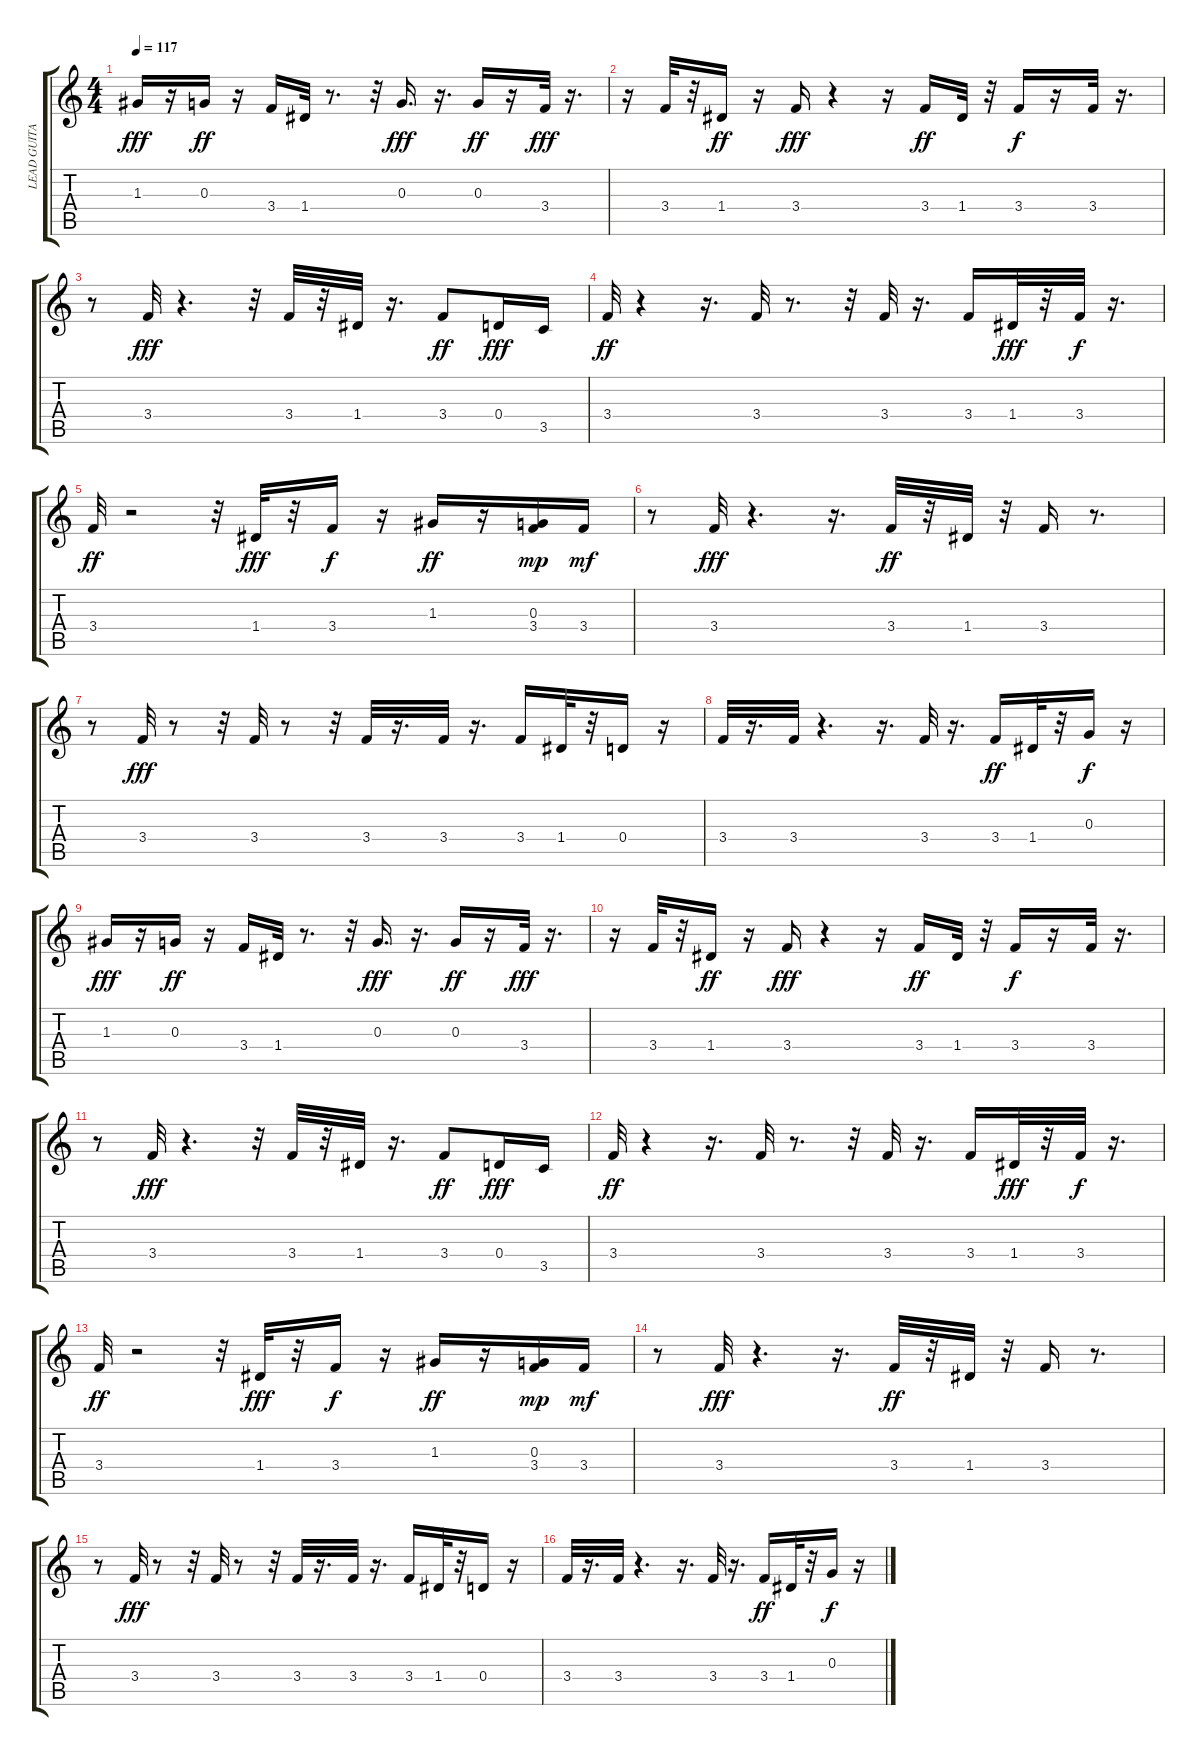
\track ("LEAD GUITAR" "LEAD GUITA") {instrument electricguitarjazz}
\staff {score tabs}
\tuning (E4 B3 G3 D3 A2 E2) {hide}
\ts (4 4)
\tempo 117
\clef g2
\ks c
1.3.16{dy fff} r.16 0.3.16{dy ff} r.16 3.4.16 1.4.32 r.8{d} r.32 0.3.16{d dy fff} r.16{d} 0.3.16{dy ff} r.16 3.4.32{dy fff} r.16{d} |
r.16 3.4.32 r.32 1.4.16{dy ff} r.16 3.4.16{dy fff} r.4 r.16 3.4.16{dy ff} 1.4.32 r.32 3.4.16{dy f} r.16 3.4.32 r.16{d} |
r.8 3.4.32{dy fff} r.4{d} r.32 3.4.32 r.32 1.4.32 r.16{d} 3.4.8{dy ff} 0.4.16{dy fff} 3.5.16 |
3.4.32{dy ff} r.4 r.16{d} 3.4.32 r.8{d} r.32 3.4.32 r.16{d} 3.4.16 1.4.32{dy fff} r.32 3.4.32{dy f} r.16{d} |
3.4.32{dy ff} r.2 r.32 1.4.32{dy fff} r.32 3.4.16{dy f} r.16 1.3.16{dy ff} r.16 (0.3 3.4).16{dy mp} 3.4.16{dy mf} |
r.8 3.4.32{dy fff} r.4{d} r.16{d} 3.4.32{dy ff} r.32 1.4.32 r.32 3.4.16 r.8{d} |
r.8 3.4.32{dy fff} r.8 r.32 3.4.32 r.8 r.32 3.4.32 r.16{d} 3.4.32 r.16{d} 3.4.16 1.4.32 r.32 0.4.16 r.16 |
3.4.32 r.16{d} 3.4.32 r.4{d} r.16{d} 3.4.32 r.16{d} 3.4.16{dy ff} 1.4.32 r.32 0.3.16{dy f} r.16 |
1.3.16{dy fff} r.16 0.3.16{dy ff} r.16 3.4.16 1.4.32 r.8{d} r.32 0.3.16{d dy fff} r.16{d} 0.3.16{dy ff} r.16 3.4.32{dy fff} r.16{d} |
r.16 3.4.32 r.32 1.4.16{dy ff} r.16 3.4.16{dy fff} r.4 r.16 3.4.16{dy ff} 1.4.32 r.32 3.4.16{dy f} r.16 3.4.32 r.16{d} |
r.8 3.4.32{dy fff} r.4{d} r.32 3.4.32 r.32 1.4.32 r.16{d} 3.4.8{dy ff} 0.4.16{dy fff} 3.5.16 |
3.4.32{dy ff} r.4 r.16{d} 3.4.32 r.8{d} r.32 3.4.32 r.16{d} 3.4.16 1.4.32{dy fff} r.32 3.4.32{dy f} r.16{d} |
3.4.32{dy ff} r.2 r.32 1.4.32{dy fff} r.32 3.4.16{dy f} r.16 1.3.16{dy ff} r.16 (0.3 3.4).16{dy mp} 3.4.16{dy mf} |
r.8 3.4.32{dy fff} r.4{d} r.16{d} 3.4.32{dy ff} r.32 1.4.32 r.32 3.4.16 r.8{d} |
r.8 3.4.32{dy fff} r.8 r.32 3.4.32 r.8 r.32 3.4.32 r.16{d} 3.4.32 r.16{d} 3.4.16 1.4.32 r.32 0.4.16 r.16 |
3.4.32 r.16{d} 3.4.32 r.4{d} r.16{d} 3.4.32 r.16{d} 3.4.16{dy ff} 1.4.32 r.32 0.3.16{dy f} r.16
